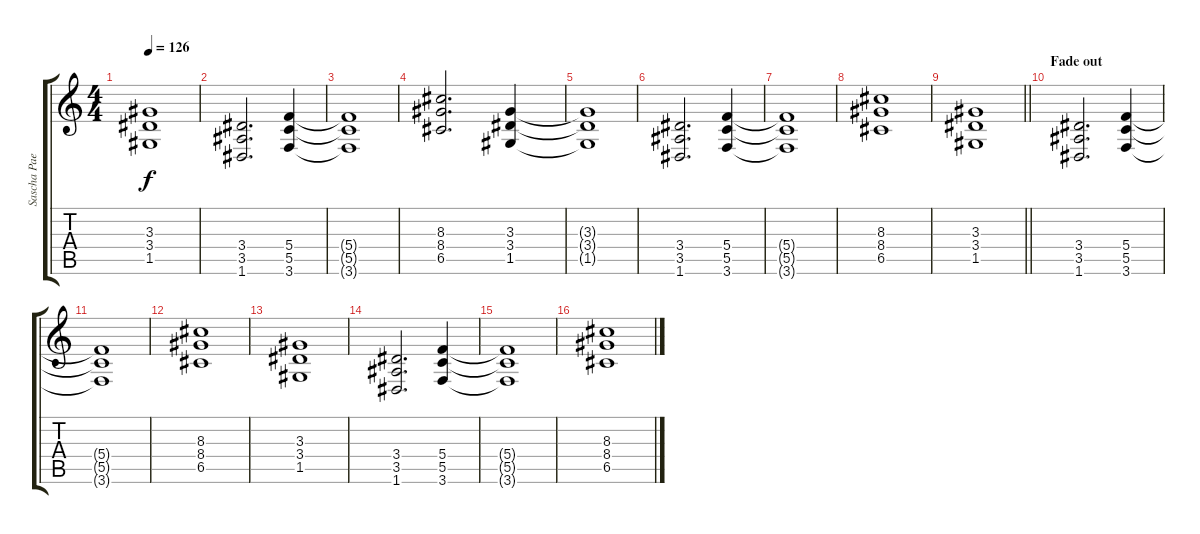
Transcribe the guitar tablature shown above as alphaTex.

\track ("Sascha Paeth - Rhythm guitar" "Sascha Pae") {instrument overdrivenguitar}
\staff {score tabs}
\tuning (D4 A3 F3 C3 G2 D2) {hide}
\ts (4 4)
\tempo 126
\clef g2
\ks c
(3.3 3.4 1.5).1{dy f} |
(3.4 3.5 1.6).2{d} (5.4 5.5 3.6).4 |
(5.4{t} 5.5{t} 3.6{t}).1 |
(8.3 8.4 6.5).2{d} (3.3 3.4 1.5).4 |
(3.3{t} 3.4{t} 1.5{t}).1 |
(3.4 3.5 1.6).2{d} (5.4 5.5 3.6).4 |
(5.4{t} 5.5{t} 3.6{t}).1 |
(8.3 8.4 6.5).1 |
\barLineRight lightlight
(3.3 3.4 1.5).1 |
\section ("" "Fade out")
(3.4 3.5 1.6).2{d} (5.4 5.5 3.6).4 |
(5.4{t} 5.5{t} 3.6{t}).1 |
(8.3 8.4 6.5).1 |
(3.3 3.4 1.5).1 |
(3.4 3.5 1.6).2{d} (5.4 5.5 3.6).4 |
(5.4{t} 5.5{t} 3.6{t}).1 |
(8.3 8.4 6.5).1
